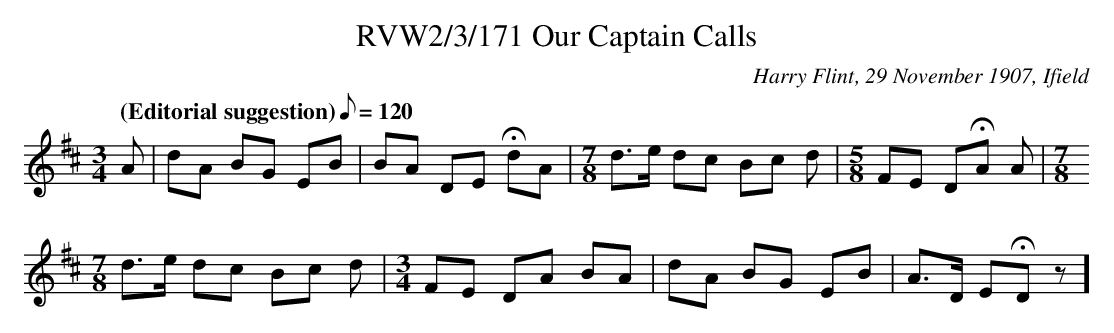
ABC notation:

X:1
T:RVW2/3/171 Our Captain Calls
C:Harry Flint, 29 November 1907, Ifield
L:1/8
Q:"(Editorial suggestion)" 1/8=120
M:3/4
K:D
A | dA BG EB | BA DE HdA | [M:7/8] d>e dc Bc d | [M:5/8] FE DHA A | [M:7/8]$
[M:7/8] d>e dc Bc d | [M:3/4] FE DA BA | dA BG EB | A>D EHD z\]
